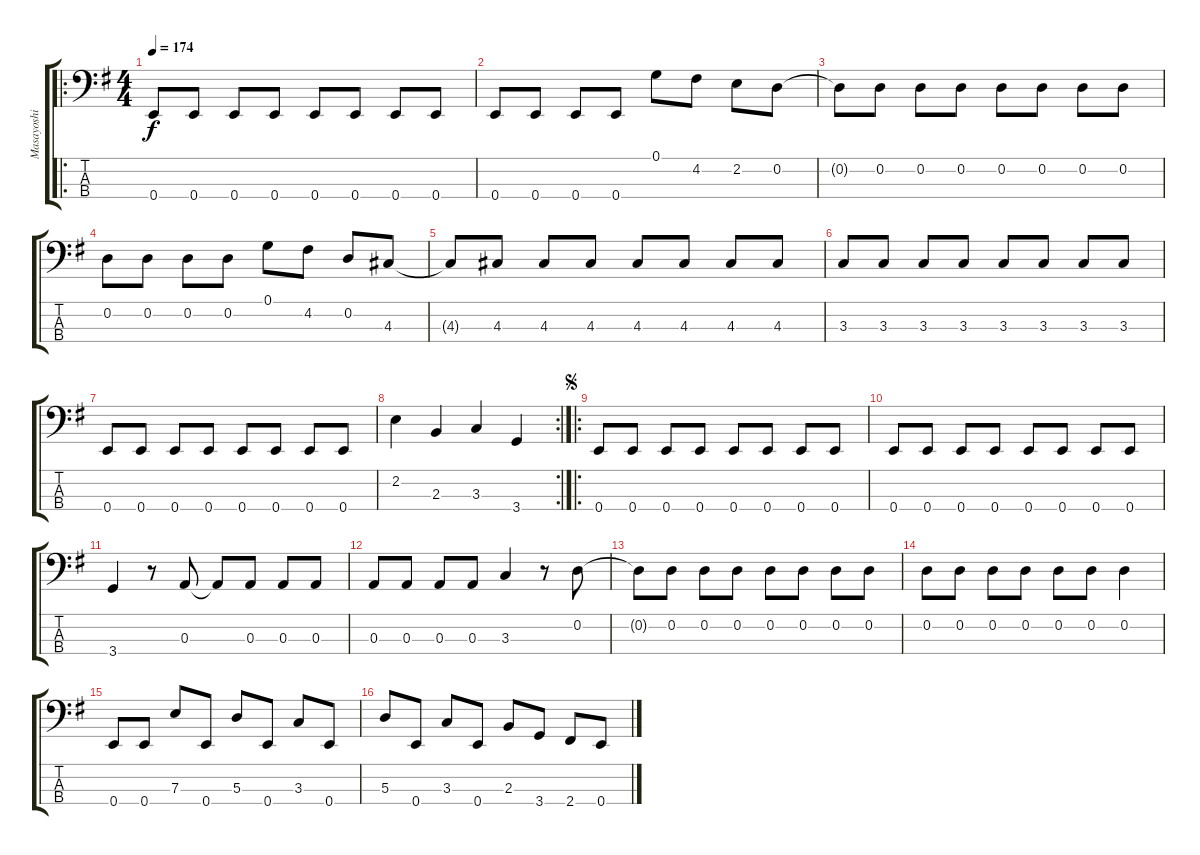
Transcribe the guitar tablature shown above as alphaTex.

\track ("Masayoshi" "Masayoshi") {instrument electricbasspick}
\staff {score tabs}
\tuning (G2 D2 A1 E1) {hide}
\ro
\ts (4 4)
\tempo 174
\clef f4
\ks g
0.4.8{dy f instrument electricbasspick} 0.4.8 0.4.8 0.4.8 0.4.8 0.4.8 0.4.8 0.4.8 |
0.4.8 0.4.8 0.4.8 0.4.8 0.1.8 4.2.8 2.2.8 0.2.8 |
0.2{t}.8 0.2.8 0.2.8 0.2.8 0.2.8 0.2.8 0.2.8 0.2.8 |
0.2.8 0.2.8 0.2.8 0.2.8 0.1.8 4.2.8 0.2.8 4.3.8 |
4.3{t}.8 4.3.8 4.3.8 4.3.8 4.3.8 4.3.8 4.3.8 4.3.8 |
3.3.8 3.3.8 3.3.8 3.3.8 3.3.8 3.3.8 3.3.8 3.3.8 |
0.4.8 0.4.8 0.4.8 0.4.8 0.4.8 0.4.8 0.4.8 0.4.8 |
\rc 2
2.2.4 2.3.4 3.3.4 3.4.4 |
\ro
\jump segno
0.4.8 0.4.8 0.4.8 0.4.8 0.4.8 0.4.8 0.4.8 0.4.8 |
0.4.8 0.4.8 0.4.8 0.4.8 0.4.8 0.4.8 0.4.8 0.4.8 |
3.4.4 r.8 0.3.8 0.3{t}.8 0.3.8 0.3.8 0.3.8 |
0.3.8 0.3.8 0.3.8 0.3.8 3.3.4 r.8 0.2.8 |
0.2{t}.8 0.2.8 0.2.8 0.2.8 0.2.8 0.2.8 0.2.8 0.2.8 |
0.2.8 0.2.8 0.2.8 0.2.8 0.2.8 0.2.8 0.2.4 |
0.4.8 0.4.8 7.3.8 0.4.8 5.3.8 0.4.8 3.3.8 0.4.8 |
5.3.8 0.4.8 3.3.8 0.4.8 2.3.8 3.4.8 2.4.8 0.4.8
